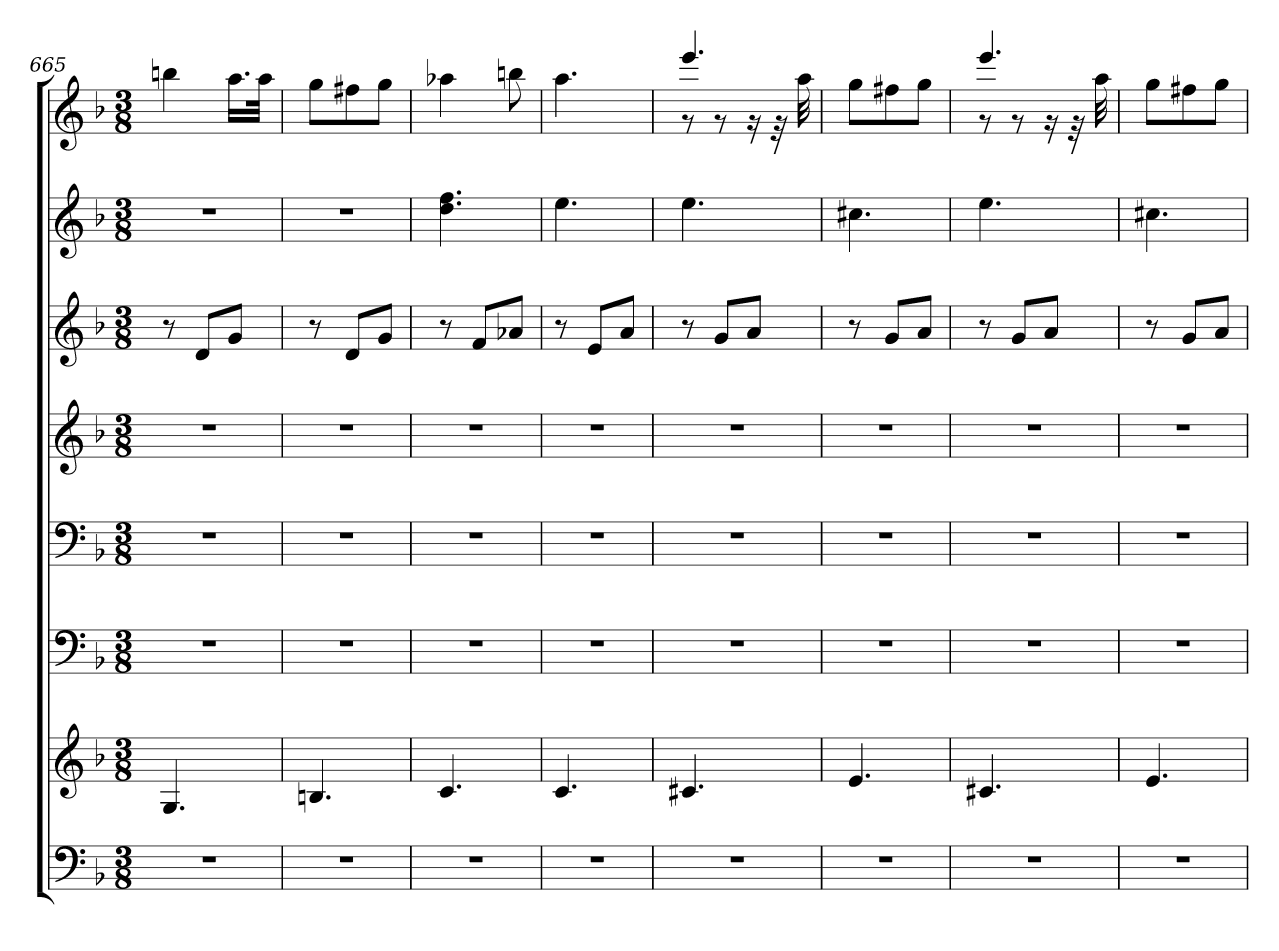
**kern	**kern	**kern	**kern	**kern	**kern	**kern	**kern
*part5	*part5	*part4	*part4	*part3	*part3	*part2	*part1
*staff8	*staff7	*staff6	*staff5	*staff4	*staff3	*staff2	*staff1
!!LO:PB:g=z
*clefF4	*clefG2	*clefF4	*clefF4	*clefG2	*clefG2	*clefG2	*clefG2
*k[b-]	*k[b-]	*k[b-]	*k[b-]	*k[b-]	*k[b-]	*k[b-]	*k[b-]
*M3/8	*M3/8	*M3/8	*M3/8	*M3/8	*M3/8	*M3/8	*M3/8
*MM154	*MM154	*MM154	*MM154	*MM154	*MM154	*MM154	*MM154
=665	=665	=665	=665	=665	=665	=665	=665
4.r	4.G/	4.r	4.r	4.r	8r	4.r	4bbn\
.	.	.	.	.	8d/L	.	.
.	.	.	.	.	8g/J	.	16.aa\LL
.	.	.	.	.	.	.	32aa\JJk
=666	=666	=666	=666	=666	=666	=666	=666
4.r	4.Bn/	4.r	4.r	4.r	8r	4.r	8gg\L
.	.	.	.	.	8d/L	.	8ff#X\
.	.	.	.	.	8g/J	.	8gg\J
=667	=667	=667	=667	=667	=667	=667	=667
4.r	4.c/	4.r	4.r	4.r	8r	4.dd\ 4.ff\	4aa-X\
.	.	.	.	.	8f/L	.	.
.	.	.	.	.	8a-X/J	.	8bbn\
=668	=668	=668	=668	=668	=668	=668	=668
4.r	4.c/	4.r	4.r	4.r	8r	4.ee\	4.aa\
.	.	.	.	.	8e/L	.	.
.	.	.	.	.	8a/J	.	.
=669	=669	=669	=669	=669	=669	=669	=669
*	*	*	*	*	*	*	*MM154
*	*	*	*	*	*	*	*^
4.r	4.c#X/	4.r	4.r	4.r	8r	4.ee\	4.eee/	8r
.	.	.	.	.	8g/L	.	.	8r
.	.	.	.	.	8a/J	.	.	16r
.	.	.	.	.	.	.	.	32r
.	.	.	.	.	.	.	.	32aa\
*	*	*	*	*	*	*	*v	*v
=670	=670	=670	=670	=670	=670	=670	=670
4.r	4.e/	4.r	4.r	4.r	8r	4.cc#X\	8gg\L
.	.	.	.	.	8g/L	.	8ff#X\
.	.	.	.	.	8a/J	.	8gg\J
=671	=671	=671	=671	=671	=671	=671	=671
*	*	*	*	*	*	*	*^
4.r	4.c#X/	4.r	4.r	4.r	8r	4.ee\	4.eee/	8r
.	.	.	.	.	8g/L	.	.	8r
.	.	.	.	.	8a/J	.	.	16r
.	.	.	.	.	.	.	.	32r
.	.	.	.	.	.	.	.	32aa\
*	*	*	*	*	*	*	*v	*v
=672	=672	=672	=672	=672	=672	=672	=672
4.r	4.e/	4.r	4.r	4.r	8r	4.cc#X\	8gg\L
.	.	.	.	.	8g/L	.	8ff#X\
.	.	.	.	.	8a/J	.	8gg\J
=	=	=	=	=	=	=	=
*-	*-	*-	*-	*-	*-	*-	*-
